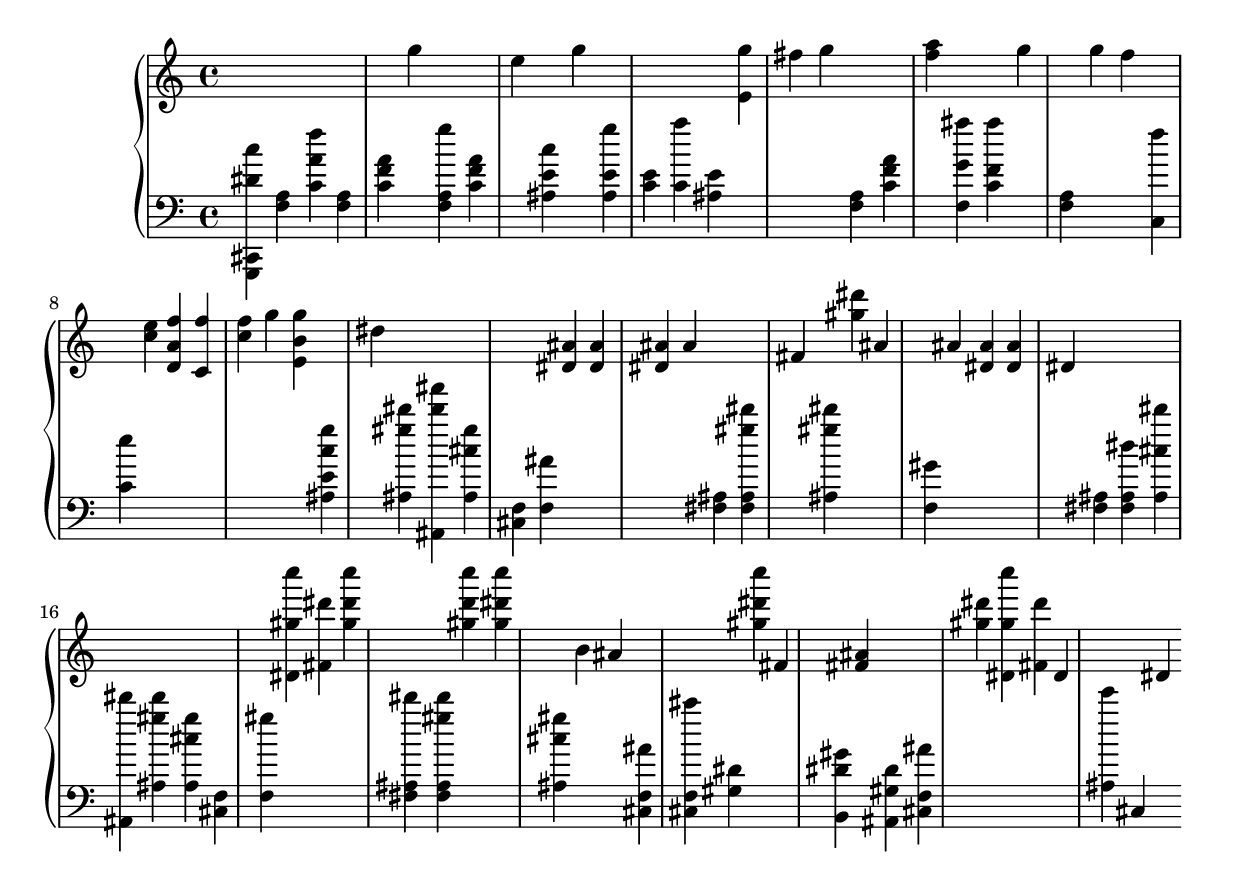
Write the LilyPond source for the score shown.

\version "2.14.2" 
\score { 
  \new PianoStaff { 
    \autochange { 
 < g,, cis, dis' c''  > < f a  > < c' a' f''  > < f a  > < c' f' a'  > < g''  > < f a g''  > < c' f' a'  > < e''  > < ais e' c''  > < g''  > < ais e' g''  > < c' e'  > < c' a''  > < ais e'  > < e' g''  > < fis''  > < g''  > < f a  > < c' f' a'  > < f'' a''  > < f g' ais''  > < c' f' ais''  > < g''  > < f a  > < g''  > < f''  > < c f''  > < c' e''  > < c'' e''  > < d' a' f''  > < c' f''  > < c'' f''  > < g''  > < e' b' g''  > < ais e' c'' g''  > < dis''  > < ais gis'' dis'''  > < ais, dis''' ais'''  > < ais cis'' gis''  > < cis f  > < f ais'  > < dis' ais'  > < dis' ais'  > < dis' ais'  > < ais'  > < fis ais  > < fis ais gis'' dis'''  > < fis'  > < ais gis'' dis'''  > < gis'' dis'''  > < ais'  > < f gis'  > < ais'  > < dis' ais'  > < dis' ais'  > < dis'  > < fis ais  > < fis ais dis''  > < ais cis'' dis'''  > < ais, dis'''  > < ais gis'' dis'''  > < ais cis'' gis''  > < cis f  > < f gis''  > < dis' gis'' c''''  > < fis' dis'''  > < gis'' dis''' c''''  > < fis ais dis'''  > < fis ais gis'' dis'''  > < gis'' d''' c''''  > < gis'' dis''' c''''  > < ais cis'' gis''  > < b'  > < ais'  > < cis f ais'  > < cis f cis'''  > < gis dis'  > < gis'' dis''' c''''  > < fis'  > < b, dis' gis'  > < fis' ais'  > < ais, gis dis'  > < cis f ais'  > < gis'' dis'''  > < dis' gis'' c''''  > < fis' dis'''  > < dis'  > < ais e'''  > < cis  > < dis'  >    
}  
}\layout { } 
 \midi { }  
}